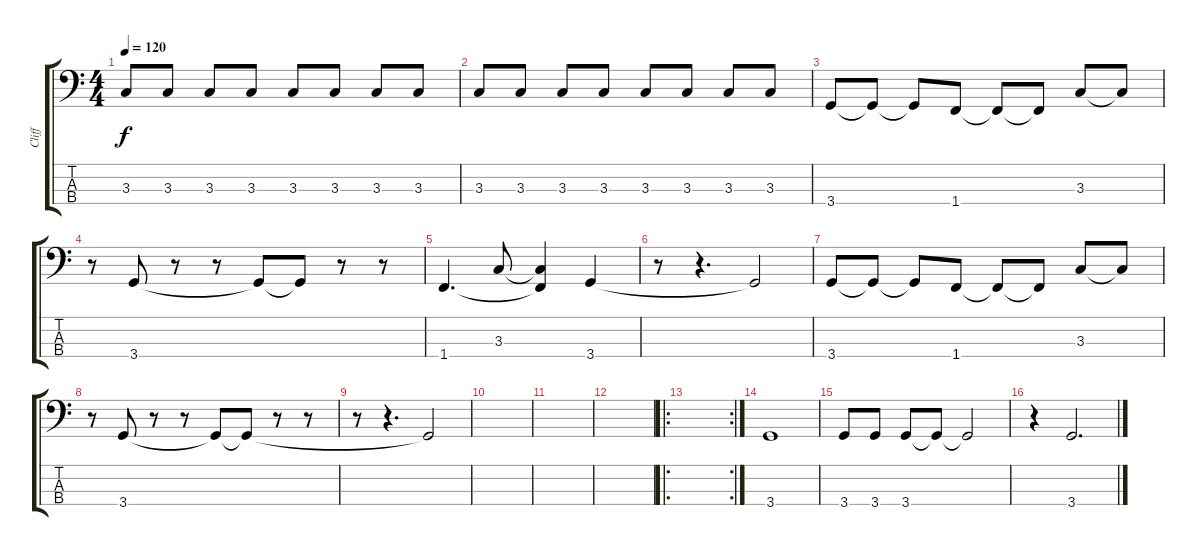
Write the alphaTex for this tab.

\track ("Cliff" "Cliff") {instrument electricbassfinger}
\staff {score tabs}
\tuning (G2 D2 A1 E1) {hide}
\ts (4 4)
\tempo 120
\clef f4
\ks c
3.3.8{dy f} 3.3.8 3.3.8 3.3.8 3.3.8 3.3.8 3.3.8 3.3.8 |
3.3.8 3.3.8 3.3.8 3.3.8 3.3.8 3.3.8 3.3.8 3.3.8 |
3.4.8 3.4{t}.8 3.4{t}.8 1.4.8 1.4{t}.8 1.4{t}.8 3.3.8 3.3{t}.8 |
r.8 3.4.8 r.8 r.8 3.4{t}.8 3.4{t}.8 r.8 r.8 |
1.4.4{d} 3.3.8 (3.3{t} 1.4{t}).4 3.4.4 |
r.8 r.4{d} 3.4{t}.2 |
3.4.8 3.4{t}.8 3.4{t}.8 1.4.8 1.4{t}.8 1.4{t}.8 3.3.8 3.3{t}.8 |
r.8 3.4.8 r.8 r.8 3.4{t}.8 3.4{t}.8 r.8 r.8 |
r.8 r.4{d} 3.4{t}.2 |
|
|
|
\ro
\rc 2
|
3.4.1 |
3.4.8 3.4.8 3.4.8 3.4{t}.8 3.4{t}.2 |
r.4 3.4.2{d}
